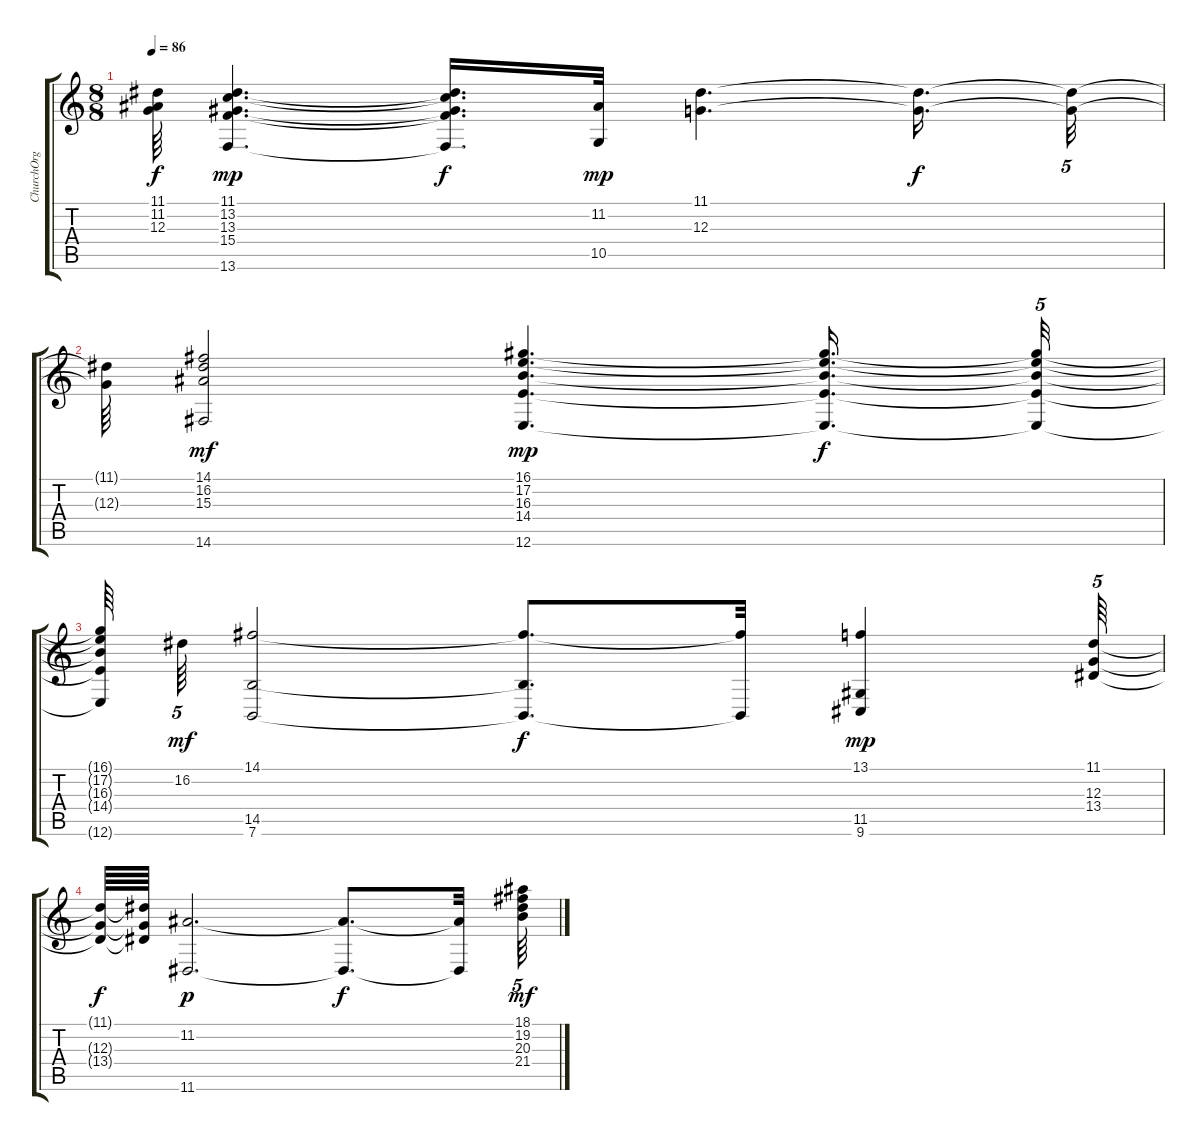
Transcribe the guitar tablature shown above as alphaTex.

\track ("ChurchOrg" "ChurchOrg") {instrument churchorgan}
\staff {score tabs}
\tuning (E4 B3 G3 D3 A2 E2) {hide}
\ts (8 8)
\tempo 86
\clef g2
\ks c
(11.1{t} 11.2{t} 12.3{t}).64{dy f} (11.1 13.2 13.3 15.4 13.6).4{d dy mp volume 13} (11.1{t} 13.2{t} 13.3{t} 15.4{t} 13.6{t}).16{d dy f} (11.2 10.5).32{dy mp} (11.1 12.3).4{d} (11.1{t} 12.3{t}).16{d dy f} (11.1{t} 12.3{t}).32{tu (5 4)} |
(11.1{t} 12.3{t}).64 (14.1 16.2 15.3 14.6).2{dy mf} (16.1 17.2 16.3 14.4 12.6).4{d dy mp} (16.1{t} 17.2{t} 16.3{t} 14.4{t} 12.6{t}).16{d dy f} (16.1{t} 17.2{t} 16.3{t} 14.4{t} 12.6{t}).32{tu (5 4)} |
(16.1{t} 17.2{t} 16.3{t} 14.4{t} 12.6{t}).64 16.2.64{tu (5 4) dy mf} (14.1 14.5 7.6).2 (14.1{t} 14.5{t} 7.6{t}).8{d dy f} (14.1{t} 7.6{t}).32 (13.1 11.5 9.6).4{dy mp} (11.1 12.3 13.4).64{tu (5 4)} |
(11.1{t} 12.3{t} 13.4{t}).64{dy f} (11.1{t} 12.3{t} 13.4{t}).64 (11.2 11.6).2{d dy p} (11.2{t} 11.6{t}).8{d dy f} (11.2{t} 11.6{t}).32 (18.1 19.2 20.3 21.4).64{tu (5 4) dy mf volume 3}
